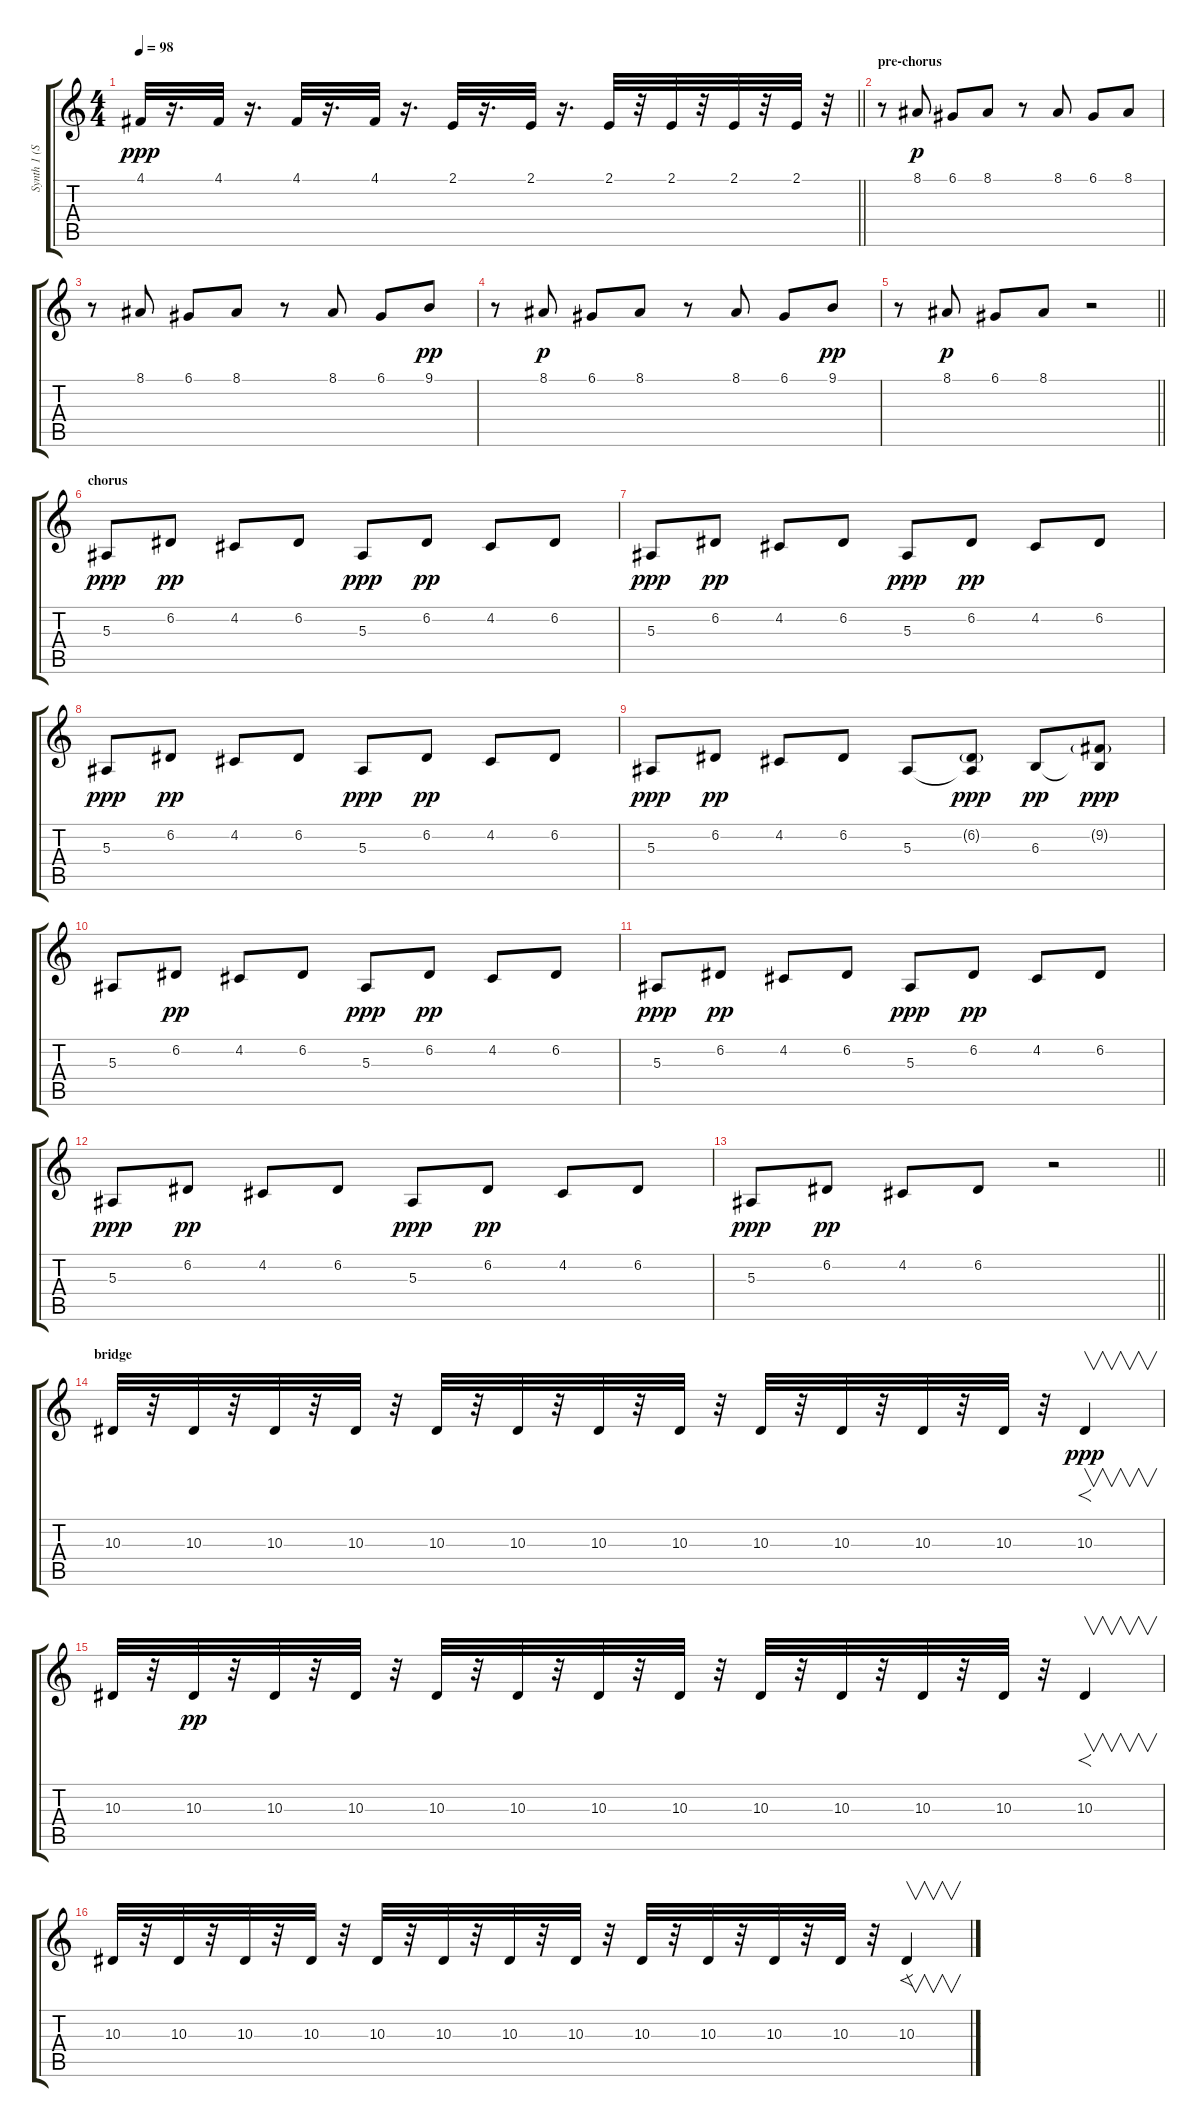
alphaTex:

\track ("Synth 1 (Semple)" "Synth 1 (S") {instrument lead2sawtooth}
\staff {score tabs}
\tuning (D4 A3 F3 C3 G2 C2) {hide}
\ts (4 4)
\tempo 98
\clef g2
\barLineRight lightlight
\ks c
4.1.32{dy ppp} r.16{d} 4.1.32 r.16{d} 4.1.32 r.16{d} 4.1.32 r.16{d} 2.1.32 r.16{d} 2.1.32 r.16{d} 2.1.32 r.32 2.1.32 r.32 2.1.32 r.32 2.1.32 r.32 |
\section ("" "pre-chorus")
r.8 8.1.8{dy p} 6.1.8 8.1.8 r.8 8.1.8 6.1.8 8.1.8 |
r.8 8.1.8 6.1.8 8.1.8 r.8 8.1.8 6.1.8 9.1.8{dy pp} |
r.8 8.1.8{dy p} 6.1.8 8.1.8 r.8 8.1.8 6.1.8 9.1.8{dy pp} |
\barLineRight lightlight
r.8 8.1.8{dy p} 6.1.8 8.1.8 r.2 |
\section ("" "chorus")
5.3.8{dy ppp} 6.2.8{dy pp} 4.2.8 6.2.8 5.3.8{dy ppp} 6.2.8{dy pp} 4.2.8 6.2.8 |
5.3.8{dy ppp} 6.2.8{dy pp} 4.2.8 6.2.8 5.3.8{dy ppp} 6.2.8{dy pp} 4.2.8 6.2.8 |
5.3.8{dy ppp} 6.2.8{dy pp} 4.2.8 6.2.8 5.3.8{dy ppp} 6.2.8{dy pp} 4.2.8 6.2.8 |
5.3.8{dy ppp} 6.2.8{dy pp} 4.2.8 6.2.8 5.3.8 (6.2{g} 5.3{t}).8{dy ppp} 6.3.8{dy pp} (9.2{g} 6.3{t}).8{dy ppp} |
5.3.8 6.2.8{dy pp} 4.2.8 6.2.8 5.3.8{dy ppp} 6.2.8{dy pp} 4.2.8 6.2.8 |
5.3.8{dy ppp} 6.2.8{dy pp} 4.2.8 6.2.8 5.3.8{dy ppp} 6.2.8{dy pp} 4.2.8 6.2.8 |
5.3.8{dy ppp} 6.2.8{dy pp} 4.2.8 6.2.8 5.3.8{dy ppp} 6.2.8{dy pp} 4.2.8 6.2.8 |
\barLineRight lightlight
5.3.8{dy ppp} 6.2.8{dy pp} 4.2.8 6.2.8 r.2 |
\section ("" "bridge")
10.3.32 r.32 10.3.32 r.32 10.3.32 r.32 10.3.32 r.32 10.3.32 r.32 10.3.32 r.32 10.3.32 r.32 10.3.32 r.32 10.3.32 r.32 10.3.32 r.32 10.3.32 r.32 10.3.32 r.32 10.3.4{f v dy ppp} |
10.3.32 r.32 10.3.32{dy pp} r.32 10.3.32 r.32 10.3.32 r.32 10.3.32 r.32 10.3.32 r.32 10.3.32 r.32 10.3.32 r.32 10.3.32 r.32 10.3.32 r.32 10.3.32 r.32 10.3.32 r.32 10.3.4{f v} |
10.3.32 r.32 10.3.32 r.32 10.3.32 r.32 10.3.32 r.32 10.3.32 r.32 10.3.32 r.32 10.3.32 r.32 10.3.32 r.32 10.3.32 r.32 10.3.32 r.32 10.3.32 r.32 10.3.32 r.32 10.3.4{f v}
